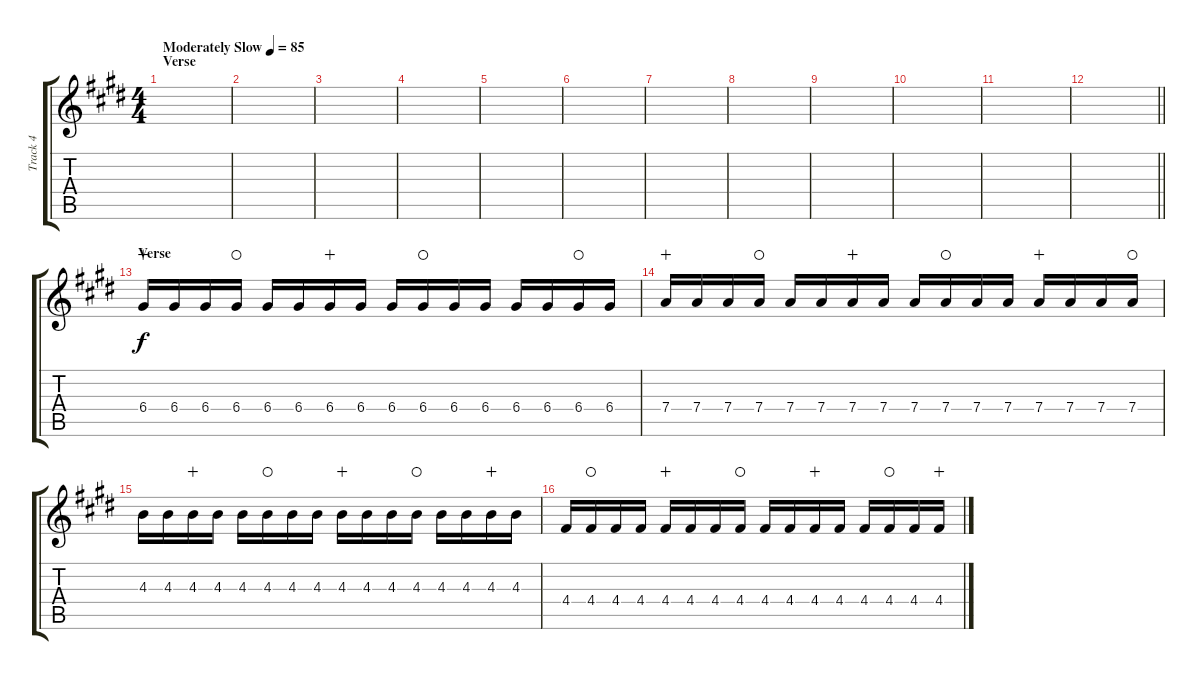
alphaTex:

\track ("Track 4" "Track 4") {instrument distortionguitar}
\staff {score tabs}
\tuning (E4 B3 G3 D3 A2 D2) {hide}
\ts (4 4)
\section ("" "Verse")
\tempo (85 "Moderately Slow")
\clef g2
\ks e
|
|
|
|
|
|
|
|
|
|
|
\barLineRight lightlight
|
\section ("" "Verse")
6.4.16{wahc} 6.4.16 6.4.16 6.4.16{waho} 6.4.16 6.4.16 6.4.16{wahc} 6.4.16 6.4.16 6.4.16{waho} 6.4.16 6.4.16 6.4.16 6.4.16 6.4.16{waho} 6.4.16 |
7.4.16{wahc} 7.4.16 7.4.16 7.4.16{waho} 7.4.16 7.4.16 7.4.16{wahc} 7.4.16 7.4.16 7.4.16{waho} 7.4.16 7.4.16 7.4.16{wahc} 7.4.16 7.4.16 7.4.16{waho} |
4.3.16 4.3.16 4.3.16{wahc} 4.3.16 4.3.16 4.3.16{waho} 4.3.16 4.3.16 4.3.16{wahc} 4.3.16 4.3.16 4.3.16{waho} 4.3.16 4.3.16 4.3.16{wahc} 4.3.16 |
4.4.16 4.4.16{waho} 4.4.16 4.4.16 4.4.16{wahc} 4.4.16 4.4.16 4.4.16{waho} 4.4.16 4.4.16 4.4.16{wahc} 4.4.16 4.4.16 4.4.16{waho} 4.4.16 4.4.16{wahc}
